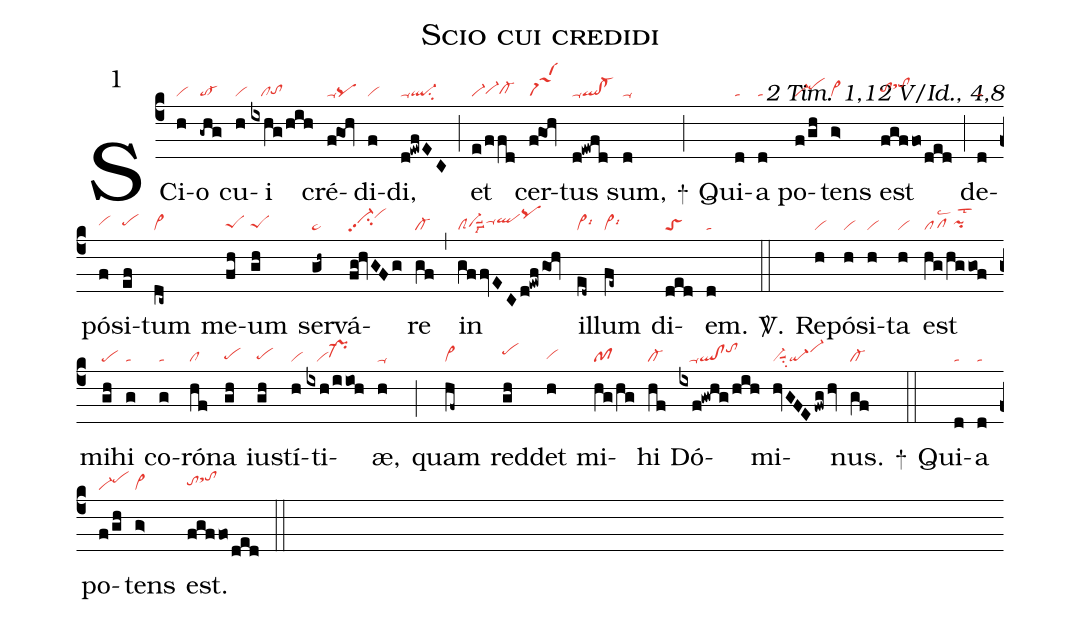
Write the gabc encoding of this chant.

name: Scio cui credidi;
commentary: 2 Tim. 1,12 V/Id., 4,8;
mode: 1;
nabc-lines: 1;
%%
(c4)
SCi(h|vi)o(-ghg|to-) cu(h|vi)i(ixhg/hih|///cltohg) cré(fgOh|ta-pq)di(f|vi)di,(d!ewfEC|ql-ppu1su2) (;)
et(e/ffd|vi-vi-hgcl-hg) cer(fgOh|saM4)tus(d!ewfd|ql!cl-ppu1) sum,(d|ta-) +(;)
Qui(d|ta)a(d|ta) po(f/gh|vi-pehi)tens(g>|vi>) est(fgffo/ded|tohhsthjtohj) (;)
de(d|ta)pó(f|vihh)si(ef|pehh)tum(dc~|vi>) me(fh|peShg)um(gh|peShg) ser(gh~|ta>)vá(fg!hvGFg|vi-hipp2su2vihk)re(gf|cl-) (,)
in(gffvEC/d!ewf/gOh|clSvi-hgsuu2lsi8qlhippu1pqhk) il(ed~|vi>lsi6)lum(fe~|vi>lsi6) di(ded|toS)em.(d|ta) <sp>V/</sp>.(::)
Re(h|vi)pó(h|vi)si(h|vi)ta(h|vi) est(hg/hggof|pflsc2pihhlst2) mi(gh|pe)hi(g|ta) co(g|ta)ró(hf|cl)na(gh|pehg) iu(gh|pehg)stí(h|vi)ti(ixh/iioh|///vipr-hh)æ,(h|ta-) (;)
quam(hf~|vi>) red(gh|pehi)det(h|vihg) mi(hg/hg|pf)hi(hf|cl-) Dó(ixf!gwhg/hih|///ql!clppu1tohj)mi(hvGFEfwg/hv|vi-suu1su2qi-vi-hj)nus.(gf|cl-) +(::)
Qui(d|ta)a(d|ta) po(f/gh|vi-pehi)tens(g>|vi>) est.(fgffo/ded|tohhsthjtohj) (::)
